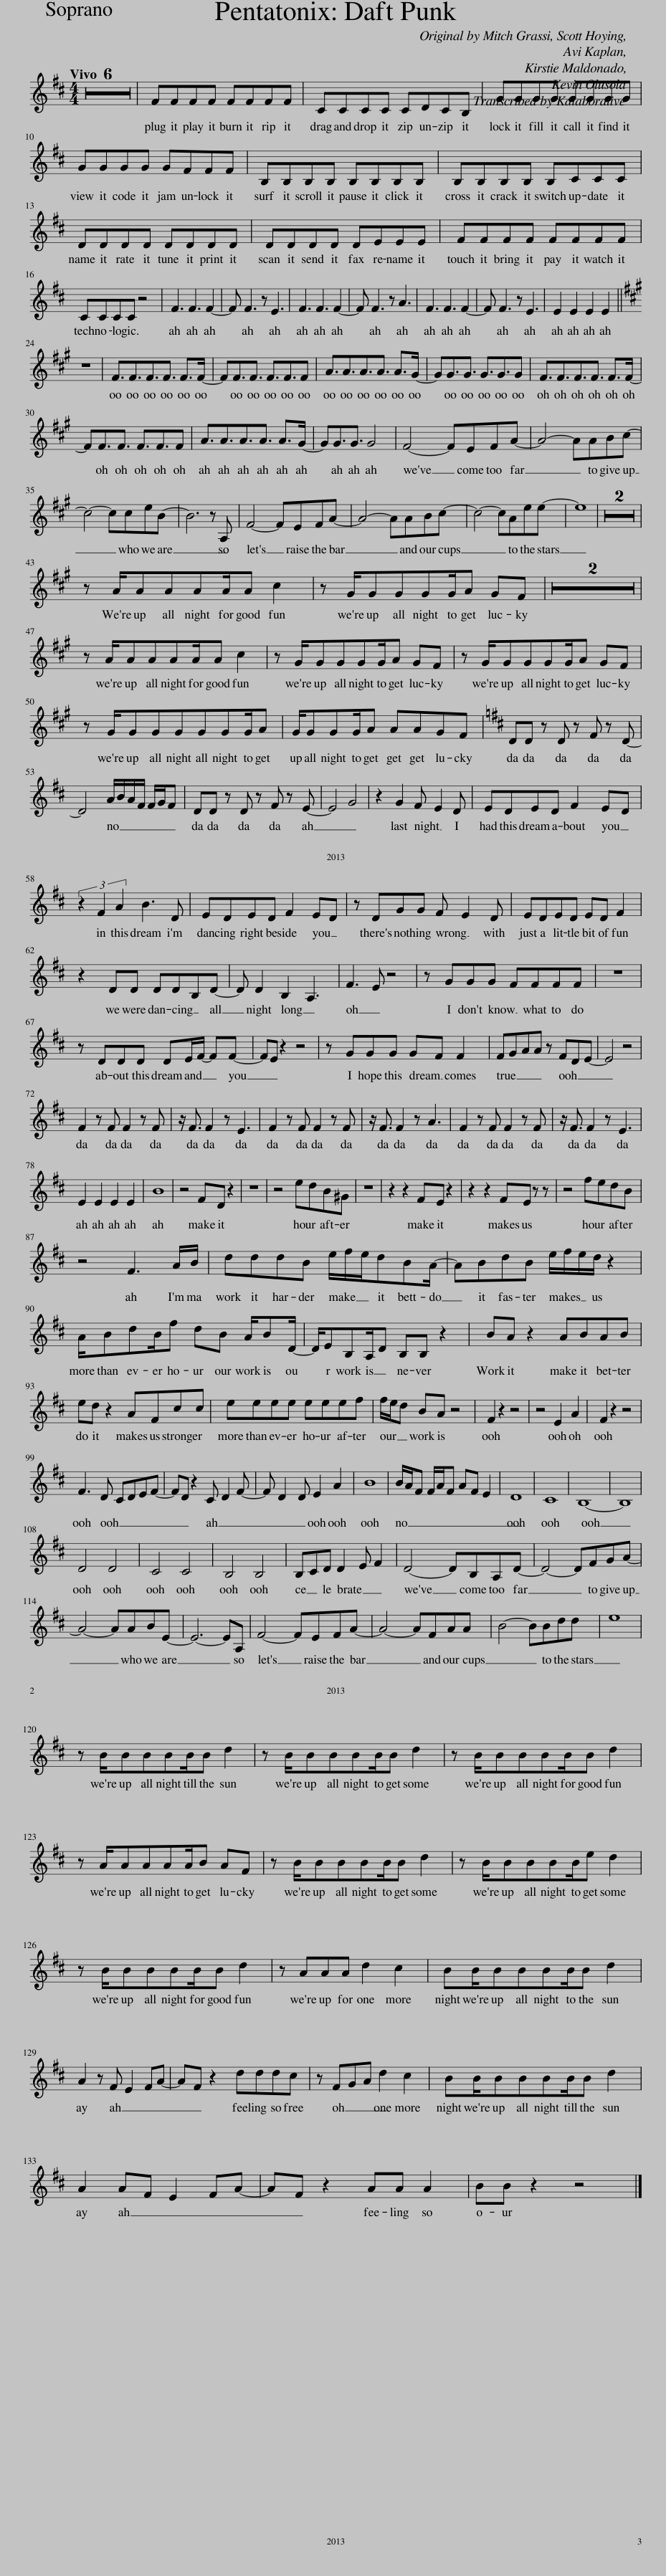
X:1
L:1/8
Q:1/4=132
M:4/4
I:linebreak $
K:D
V:1 treble
V:1
 z8 | z8 | z8 | z8 | z8 | %5
 z8 | FFFF FFFF | CCCC CDCB, | GGGG GGGG |$ GGGG GFFF | %10
 B,B,B,B, B,B,B,B, | B,B,B,B, B,CCC |$ DDDD DDDD | DDDD DEEE | FFFF FFFF |$ %15
 CCCC z4 | F3 F3 F2- | F F3 z E3 | F3 F3 F2- | F F3 z A3 | %20
 F3 F3 F2- | F F3 z E3 | E2 E2 E2 E2 ||$[K:A] z8 | F3/2F3/2F3/2F3/2 F>F- | %25
 FF3/2F3/2 F3/2F3/2F | A3/2A3/2A3/2A3/2 A>G- | GG3/2G3/2 G3/2G3/2G | F3/2F3/2F3/2F3/2 F>F- |$ FF3/2F3/2 F3/2F3/2F | %30
 A3/2A3/2A3/2A3/2 A>G- | GG3/2G3/2 G4 | F4- FEFA- | A4- AABc- |$ c4- cceB- | %35
 B6 z A, | F4- FEFA- | A4- AABc- | c4- cAee- | e8 | %40
 z8 | z8 |$ z A/AAAA/A c2 | z G/GGGG/A GF | z8 | %45
 z8 |$ z A/AAAA/A c2 | z G/GGGG/A GF | z G/GGGG/A GF |$ z G/GGGGGG/A | %50
 G/GGG/A AAGF |[K:D] DD z D z F z D- |$ D4 A/B/A/F/ F/G/F | DD z D z F z E- | E4 G4 | %55
 z2 G2 F E2 D | EDED F2 ED |$ (3z2 F2 A2 B3 D | EDED F2 ED | z DGG F E2 D | %60
 EDED ED F2 |$ z2 DD DDB,D- | D D2 B,2 A,3 | F3 E z4 | z GGG FFFF | %65
 z8 |$ z DDD DE/F/- FF- | FE z2 z4 | z GGG GF F2 | FGAA z FDE- | %70
 E4 z4 |$ F2 z F F2 z F | z/ F3/2 F2 z E3 | F2 z F F2 z F | z/ F3/2 F2 z A3 | %75
 F2 z F F2 z F | z/ F3/2 F2 z E3 |$ E2 E2 E2 E2 | B8 | z4 FD z2 | %80
 z8 | z4 edB^G | z8 | z2 z2 FE z2 | z2 z2 FE z z | %85
 z4 fedB |$ z4 F3 A/B/ | dddB e/f/e/dBA/- | ABdB e/f/e/d/ z2 |$ A/BdB/f dB A/BD/- | %90
 D/EB,A,/D B,B, z2 | BA z2 ABAB |$ ed z2 AFcc | eeee eeef | f/e/d BA z4 | %95
 F2 z2 z4 | z4 E2 A2 | F2 z2 z4 |$ F3 D CDEF- | FD z2 C D2 F- | %100
 F D2 D E2 A2 | B8 | B/A/F F/A/F AF E2 | D8 | C8 | %105
 B,8- | B,8 |$ D4 D4 | C4 C4 | B,4 B,4 | %110
 B,CD D2 E F2 | D4- DB,A,D- | D4- DFGA- |$ A4- AABE- | E6- EA, | %115
 F4- FEFA- | A4- AFAA | B4- BBdd | e8 |$ z B/BBBB/B d2 | %120
 z B/BBBB/B d2 | z B/BBBB/B d2 |$ z A/AAAA/B AF | z B/BBBB/B d2 | z B/BBBB/e d2 |$ %125
 z B/BBBB/B d2 | z AAA d2 c2 | BB/BBBB/B d2 |$ A2 z F E2 FA- | AF z2 dddc | %130
 z FGA d2 c2 | BB/BBBB/B d2 |$ A2 AF E2 FA- | AF z2 AA A2 | BB z2 z4 |] %135
